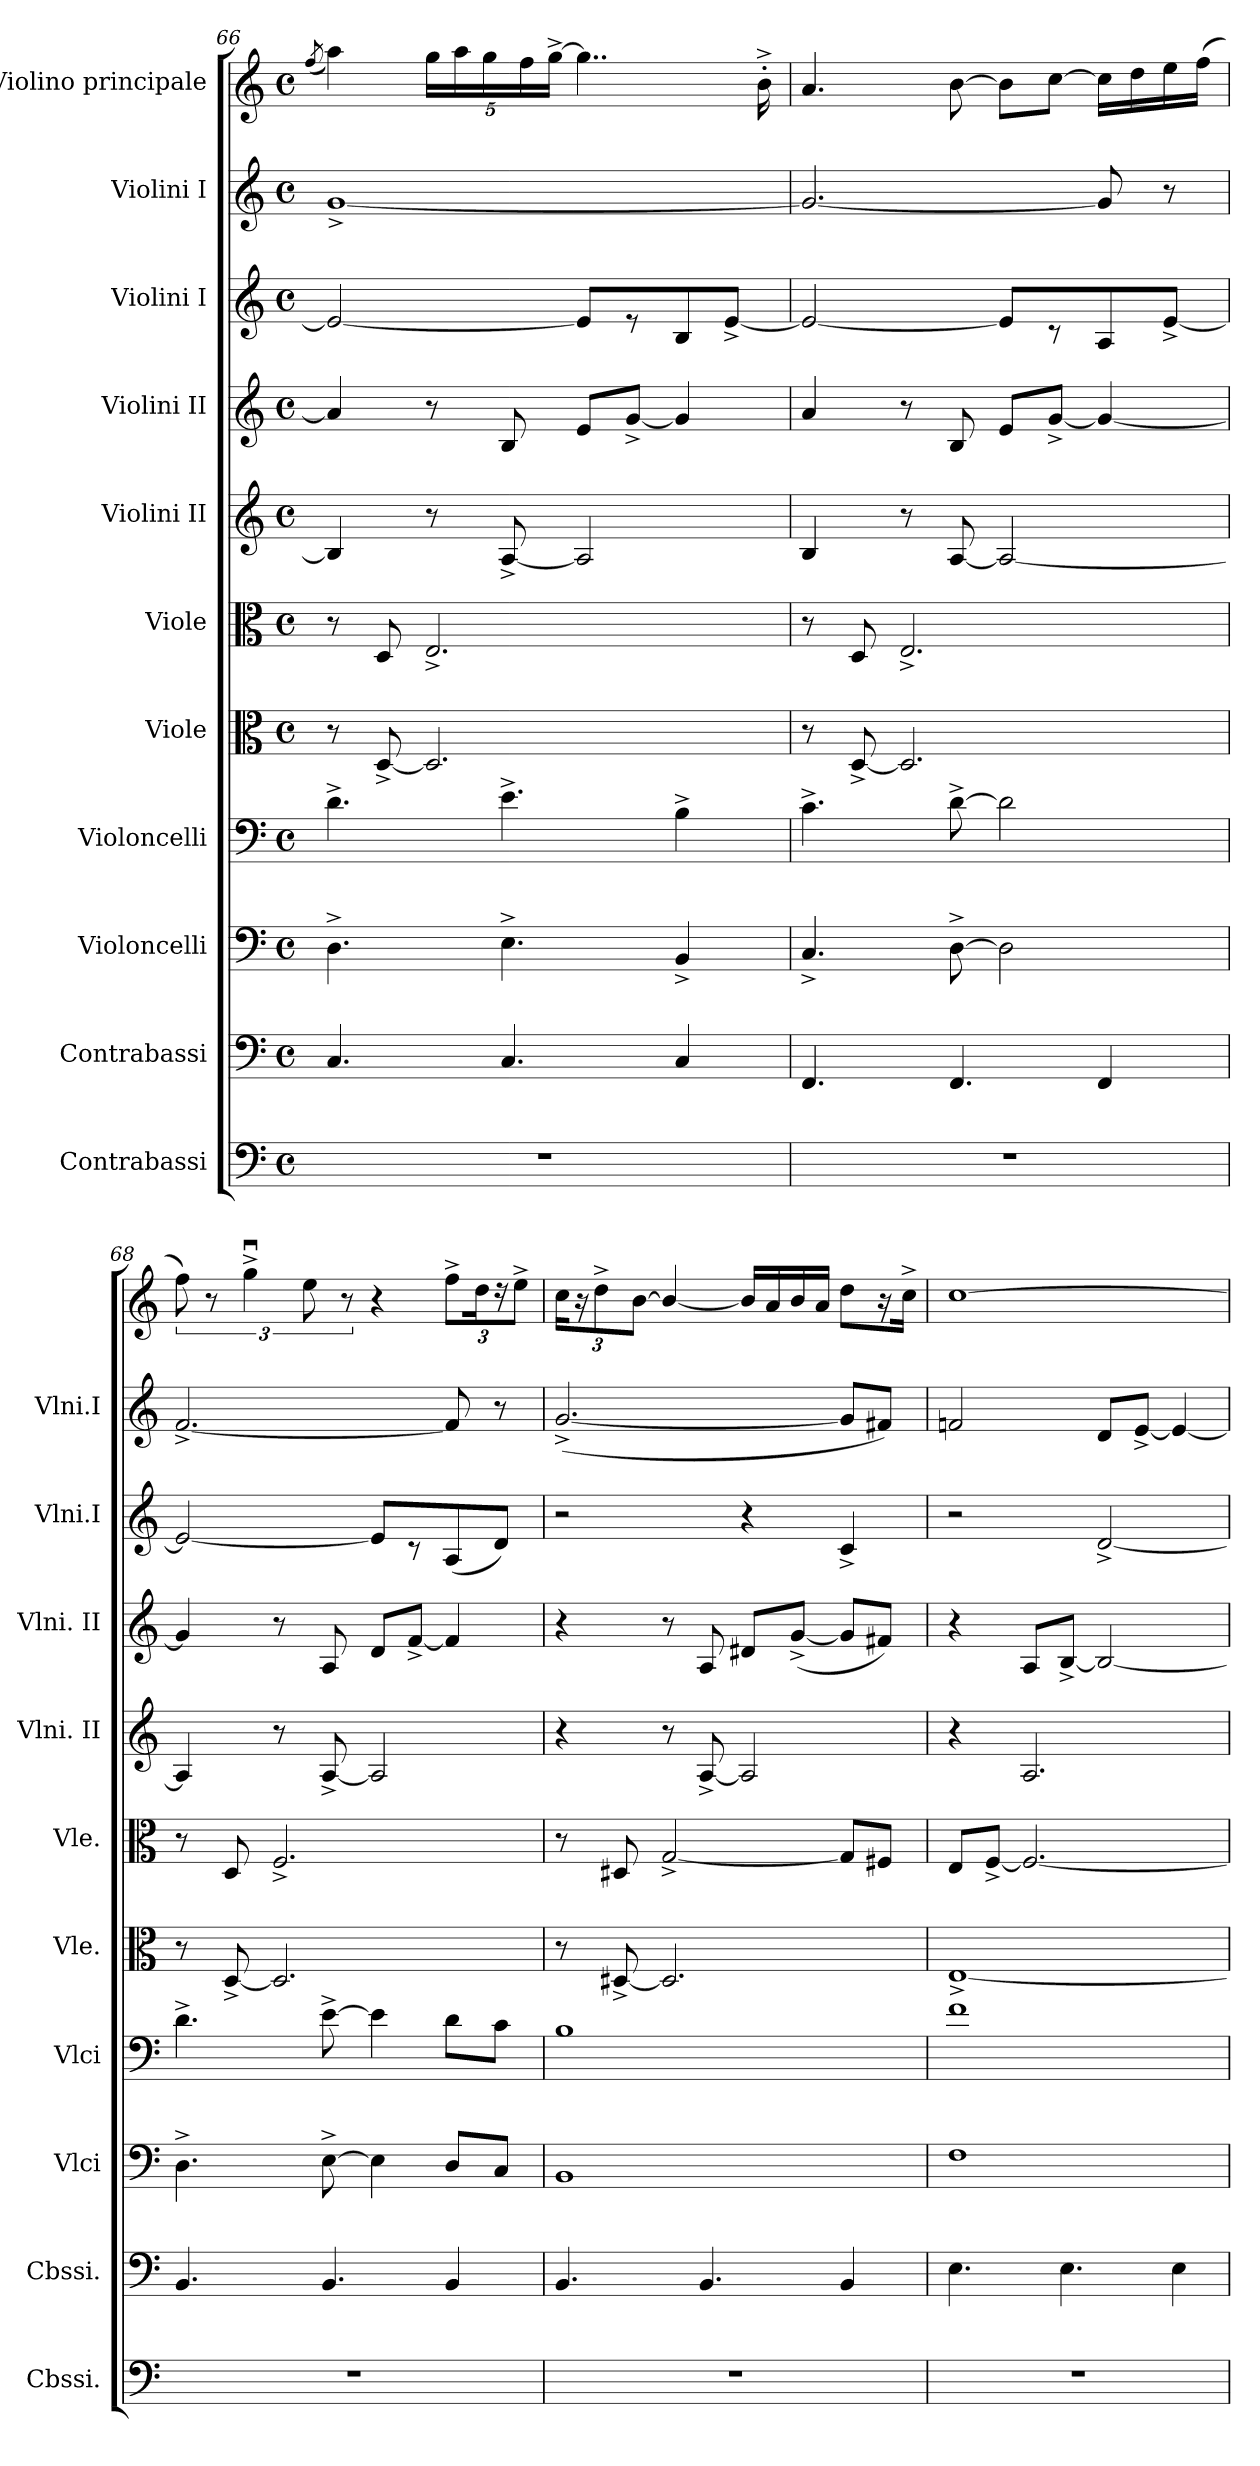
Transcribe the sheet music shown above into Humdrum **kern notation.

**kern	**kern	**kern	**kern	**kern	**kern	**kern	**kern	**kern	**kern	**kern
*part11	*part10	*part9	*part8	*part7	*part6	*part5	*part4	*part3	*part2	*part1
*staff11	*staff10	*staff9	*staff8	*staff7	*staff6	*staff5	*staff4	*staff3	*staff2	*staff1
*I"Contrabassi	*I"Contrabassi	*I"Violoncelli	*I"Violoncelli	*I"Viole	*I"Viole	*I"Violini II	*I"Violini II	*I"Violini I	*I"Violini I	*I"Violino principale
*I'Cbssi.	*I'Cbssi.	*I'Vlci	*I'Vlci	*I'Vle.	*I'Vle.	*I'Vlni. II	*I'Vlni. II	*I'Vlni.I	*I'Vlni.I	*
*clefF4	*clefF4	*clefF4	*clefF4	*clefC3	*clefC3	*clefG2	*clefG2	*clefG2	*clefG2	*clefG2
*ITrd7c12	*ITrd7c12	*	*	*	*	*	*	*	*	*
*k[]	*k[]	*k[]	*k[]	*k[]	*k[]	*k[]	*k[]	*k[]	*k[]	*k[]
*M4/4	*M4/4	*M4/4	*M4/4	*M4/4	*M4/4	*M4/4	*M4/4	*M4/4	*M4/4	*M4/4
*met(c)	*met(c)	*met(c)	*met(c)	*met(c)	*met(c)	*met(c)	*met(c)	*met(c)	*met(c)	*met(c)
=66	=66	=66	=66	=66	=66	=66	=66	=66	=66	=66
.	.	.	.	.	.	.	.	.	.	(<8qff/
1r	4.CC/	4.D^\	4.d^\	8r	8r	4B/]	4a/]	2e/_	[1g^	4aa\)
.	.	.	.	[8D^/	8D/	.	.	.	.	.
*	*	*	*	*	*	*	*	*	*	*Xbrackettup
.	.	.	.	2.D/]	2.E^/	8r	8r	.	.	20gg\LL
.	.	.	.	.	.	.	.	.	.	20aa\
.	.	.	.	.	.	.	.	.	.	20gg\
.	4.CC/	4.E^\	4.e^\	.	.	[8A^/	8B/	.	.	.
.	.	.	.	.	.	.	.	.	.	20ff\
.	.	.	.	.	.	.	.	.	.	[20gg^\JJ
.	.	.	.	.	.	2A/]	8e/L	8e/L]	.	4..gg\]
.	.	.	.	.	.	.	[8g^/J	8r	.	.
.	4CC/	4BB^/	4B^\	.	.	.	4g/]	8B/	.	.
.	.	.	.	.	.	.	.	[8e^/J	.	.
.	.	.	.	.	.	.	.	.	.	16b'^\
=67	=67	=67	=67	=67	=67	=67	=67	=67	=67	=67
1r	4.FFF/	4.C^/	4.c^\	8r	8r	4B/	4a/	2e/_	2.g/_	4.a/
.	.	.	.	[8D^/	8D/	.	.	.	.	.
.	.	.	.	2.D/]	2.E^/	8r	8r	.	.	.
.	4.FFF/	[8D^\	[8d^\	.	.	[8A/	8B/	.	.	[8b\
.	.	2D\]	2d\]	.	.	2A/_	8e/L	8e/L]	.	8b\L]
.	.	.	.	.	.	.	[8g^/J	8r	.	[8cc\J
.	4FFF/	.	.	.	.	.	4g/_	8A/	8g/]	16cc\LL]
.	.	.	.	.	.	.	.	.	.	16dd\
.	.	.	.	.	.	.	.	[8e^/J	8r	16ee\
.	.	.	.	.	.	.	.	.	.	(>16ff\JJ
=68	=68	=68	=68	=68	=68	=68	=68	=68	=68	=68
*	*	*	*	*	*	*	*	*	*	*brackettup
1r	4.BBB/	4.D^\	4.d^\	8r	8r	4A/]	4g/]	2e/_	[2.f^/	12ff\)
.	.	.	.	.	.	.	.	.	.	12r
.	.	.	.	[8D^/	8D/	.	.	.	.	.
.	.	.	.	.	.	.	.	.	.	6ggu^\
.	.	.	.	2.D/]	2.F^/	8r	8r	.	.	.
.	.	.	.	.	.	.	.	.	.	12ee\
.	4.BBB/	[8E^\	[8e^\	.	.	[8A^/	8A/	.	.	.
.	.	.	.	.	.	.	.	.	.	12r
.	.	4E\]	4e\]	.	.	2A/]	8d/L	8e/L]	.	4r
.	.	.	.	.	.	.	[8f^/J	8r	.	.
.	4BBB/	8D/L	8d\L	.	.	.	4f/]	(<8A/	8f/]	12ff^\L
.	.	.	.	.	.	.	.	.	.	24dd\K
.	.	8C/J	8c\J	.	.	.	.	8d/J)	8r	24r
.	.	.	.	.	.	.	.	.	.	12ee^\J
!!LO:PB:g=z
=69	=69	=69	=69	=69	=69	=69	=69	=69	=69	=69
1r	4.BBB/	1BB	1B	8r	8r	4r	4r	2r	(<[2.g^/	24cc\KL
.	.	.	.	.	.	.	.	.	.	24r
.	.	.	.	.	.	.	.	.	.	12dd^\
.	.	.	.	[8D#X^/	8D#X/	.	.	.	.	.
.	.	.	.	.	.	.	.	.	.	[12b\J
.	.	.	.	2.D#/]	[2G^/	8r	8r	.	.	4b/_
.	4.BBB/	.	.	.	.	[8A^/	8A/	.	.	.
.	.	.	.	.	.	2A/]	8d#X/L	4r	.	16b/LL]
.	.	.	.	.	.	.	.	.	.	16a/
.	.	.	.	.	.	.	(<[8g^/J	.	.	16b/
.	.	.	.	.	.	.	.	.	.	16a/JJ
.	4BBB/	.	.	.	8G/L]	.	8g/L]	4c^/	8g/L]	8dd\L
.	.	.	.	.	8F#X/J	.	8f#X/J)	.	8f#X/J)	16r
.	.	.	.	.	.	.	.	.	.	16cc^\Jk
=70	=70	=70	=70	=70	=70	=70	=70	=70	=70	=70
1r	4.EE\	1F	1f	[1E^	8E/L	4r	4r	2r	2fn/	[1cc
.	.	.	.	.	[8F^/J	.	.	.	.	.
.	.	.	.	.	2.F/_	2.A/	8A/L	.	.	.
.	4.EE\	.	.	.	.	.	[8B^/J	.	.	.
.	.	.	.	.	.	.	2B/_	[2d^/	8d/L	.
.	.	.	.	.	.	.	.	.	[8e^/J	.
.	4EE\	.	.	.	.	.	.	.	4e/_	.
=	=	=	=	=	=	=	=	=	=	=
*-	*-	*-	*-	*-	*-	*-	*-	*-	*-	*-
